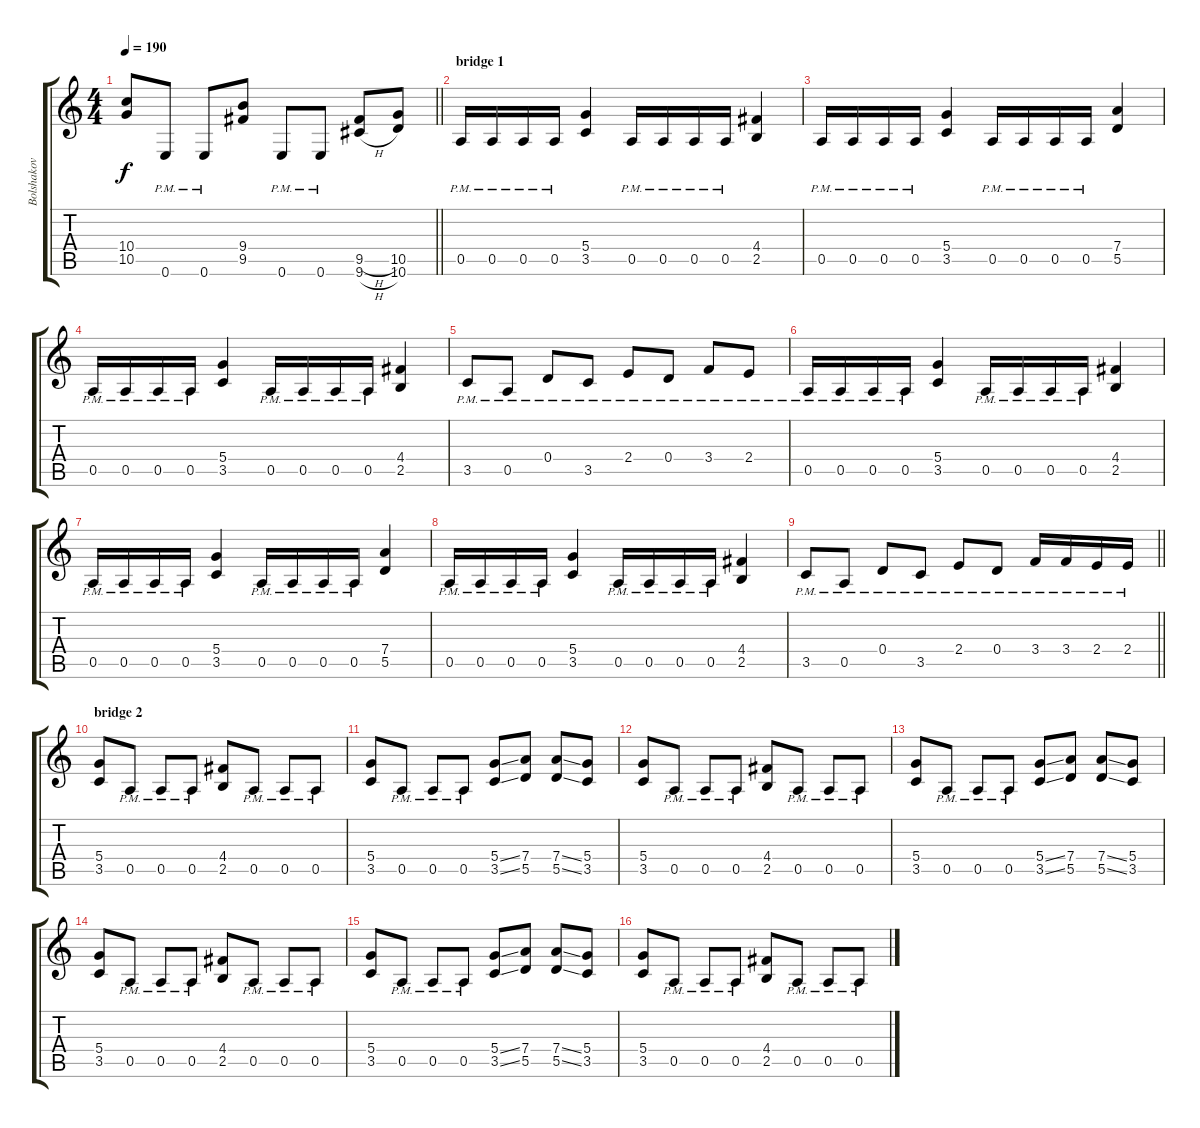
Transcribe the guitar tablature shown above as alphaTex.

\track ("Bolshakov" "Bolshakov") {instrument overdrivenguitar}
\staff {score tabs}
\tuning (E4 B3 G3 D3 A2 E2) {hide}
\ts (4 4)
\tempo 190
\clef g2
\barLineRight lightlight
\ks c
(10.4 10.5).8{dy f} 0.6{pm}.8 0.6{pm}.8 (9.4 9.5).8 0.6{pm}.8 0.6{pm}.8 (9.5{h} 9.6{h}).8 (10.5 10.6).8 |
\section ("" "bridge 1")
0.5{pm}.16 0.5{pm}.16 0.5{pm}.16 0.5{pm}.16 (5.4 3.5).4 0.5{pm}.16 0.5{pm}.16 0.5{pm}.16 0.5{pm}.16 (4.4 2.5).4 |
0.5{pm}.16 0.5{pm}.16 0.5{pm}.16 0.5{pm}.16 (5.4 3.5).4 0.5{pm}.16 0.5{pm}.16 0.5{pm}.16 0.5{pm}.16 (7.4 5.5).4 |
0.5{pm}.16 0.5{pm}.16 0.5{pm}.16 0.5{pm}.16 (5.4 3.5).4 0.5{pm}.16 0.5{pm}.16 0.5{pm}.16 0.5{pm}.16 (4.4 2.5).4 |
3.5{pm}.8 0.5{pm}.8 0.4{pm}.8 3.5{pm}.8 2.4{pm}.8 0.4{pm}.8 3.4{pm}.8 2.4{pm}.8 |
0.5{pm}.16 0.5{pm}.16 0.5{pm}.16 0.5{pm}.16 (5.4 3.5).4 0.5{pm}.16 0.5{pm}.16 0.5{pm}.16 0.5{pm}.16 (4.4 2.5).4 |
0.5{pm}.16 0.5{pm}.16 0.5{pm}.16 0.5{pm}.16 (5.4 3.5).4 0.5{pm}.16 0.5{pm}.16 0.5{pm}.16 0.5{pm}.16 (7.4 5.5).4 |
0.5{pm}.16 0.5{pm}.16 0.5{pm}.16 0.5{pm}.16 (5.4 3.5).4 0.5{pm}.16 0.5{pm}.16 0.5{pm}.16 0.5{pm}.16 (4.4 2.5).4 |
\barLineRight lightlight
3.5{pm}.8 0.5{pm}.8 0.4{pm}.8 3.5{pm}.8 2.4{pm}.8 0.4{pm}.8 3.4{pm}.16 3.4{pm}.16 2.4{pm}.16 2.4{pm}.16 |
\section ("" "bridge 2")
(5.4 3.5).8 0.5{pm}.8 0.5{pm}.8 0.5{pm}.8 (4.4 2.5).8 0.5{pm}.8 0.5{pm}.8 0.5{pm}.8 |
(5.4 3.5).8 0.5{pm}.8 0.5{pm}.8 0.5{pm}.8 (5.4{ss} 3.5{ss}).8 (7.4 5.5).8 (7.4{ss} 5.5{ss}).8 (5.4 3.5).8 |
(5.4 3.5).8 0.5{pm}.8 0.5{pm}.8 0.5{pm}.8 (4.4 2.5).8 0.5{pm}.8 0.5{pm}.8 0.5{pm}.8 |
(5.4 3.5).8 0.5{pm}.8 0.5{pm}.8 0.5{pm}.8 (5.4{ss} 3.5{ss}).8 (7.4 5.5).8 (7.4{ss} 5.5{ss}).8 (5.4 3.5).8 |
(5.4 3.5).8 0.5{pm}.8 0.5{pm}.8 0.5{pm}.8 (4.4 2.5).8 0.5{pm}.8 0.5{pm}.8 0.5{pm}.8 |
(5.4 3.5).8 0.5{pm}.8 0.5{pm}.8 0.5{pm}.8 (5.4{ss} 3.5{ss}).8 (7.4 5.5).8 (7.4{ss} 5.5{ss}).8 (5.4 3.5).8 |
(5.4 3.5).8 0.5{pm}.8 0.5{pm}.8 0.5{pm}.8 (4.4 2.5).8 0.5{pm}.8 0.5{pm}.8 0.5{pm}.8
